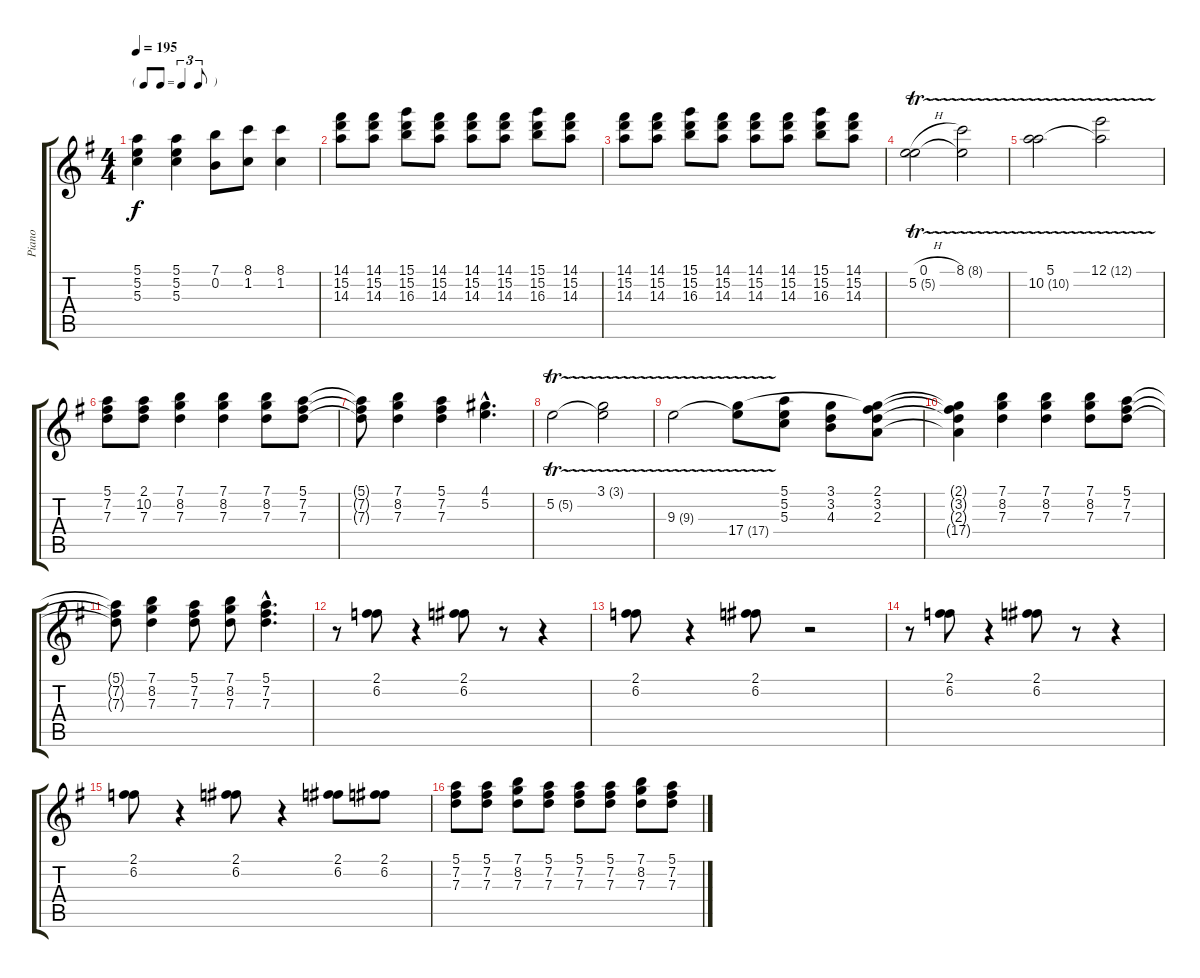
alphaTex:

\track ("Piano" "Piano") {instrument brightacousticpiano}
\staff {score tabs}
\tuning (E5 B4 G4 D4 A3 E3) {hide}
\ts (4 4)
\tf triplet8th
\tempo 195
\clef g2
\ks g
(5.1{t} 5.2{t} 5.3{t}).4{dy f} (5.1 5.2 5.3).4 (7.1 0.2).8 (8.1 1.2).8 (8.1 1.2).4 |
(14.1 15.2 14.3).8 (14.1 15.2 14.3).8 (15.1 15.2 16.3).8 (14.1 15.2 14.3).8 (14.1 15.2 14.3).8 (14.1 15.2 14.3).8 (15.1 15.2 16.3).8 (14.1 15.2 14.3).8 |
(14.1 15.2 14.3).8 (14.1 15.2 14.3).8 (15.1 15.2 16.3).8 (14.1 15.2 14.3).8 (14.1 15.2 14.3).8 (14.1 15.2 14.3).8 (15.1 15.2 16.3).8 (14.1 15.2 14.3).8 |
(0.1{h} 5.2{tr (5 16)}).2 (8.1{tr (8 16)} 5.2{t}).2 |
(5.1 10.2{tr (10 16)}).2 (12.1{tr (12 16)} 10.2{t}).2 |
(5.1 7.2 7.3).8 (2.1 10.2 7.3).8 (7.1 8.2 7.3).4 (7.1 8.2 7.3).4 (7.1 8.2 7.3).8 (5.1 7.2 7.3).8 |
(5.1{t} 7.2{t} 7.3{t}).8 (7.1 8.2 7.3).4 (5.1 7.2 7.3).4 (4.1{hac} 5.2{hac}).4{d} |
5.2{tr (5 16)}.2 (3.1{tr (3 16)} 5.2{t}).2 |
9.3{tr (9 16)}.2 (9.3{t} 17.4{tr (17 16)}).8 (5.1 5.2 5.3).8 (3.1 3.2 4.3).8 (2.1 3.2 2.3 17.4{t}).8 |
(2.1{t} 3.2{t} 2.3{t} 17.4{t}).4 (7.1 8.2 7.3).4 (7.1 8.2 7.3).4 (7.1 8.2 7.3).8 (5.1 7.2 7.3).8 |
(5.1{t} 7.2{t} 7.3{t}).8 (7.1 8.2 7.3).4 (5.1 7.2 7.3).8 (7.1 8.2 7.3).8 (5.1{hac} 7.2{hac} 7.3{hac}).4{d} |
r.8 (2.1 6.2).8 r.4 (2.1 6.2).8 r.8 r.4 |
(2.1 6.2).8 r.4 (2.1 6.2).8 r.2 |
r.8 (2.1 6.2).8 r.4 (2.1 6.2).8 r.8 r.4 |
(2.1 6.2).8 r.4 (2.1 6.2).8 r.4 (2.1 6.2).8 (2.1 6.2).8 |
(5.1 7.2 7.3).8 (5.1 7.2 7.3).8 (7.1 8.2 7.3).8 (5.1 7.2 7.3).8 (5.1 7.2 7.3).8 (5.1 7.2 7.3).8 (7.1 8.2 7.3).8 (5.1 7.2 7.3).8
